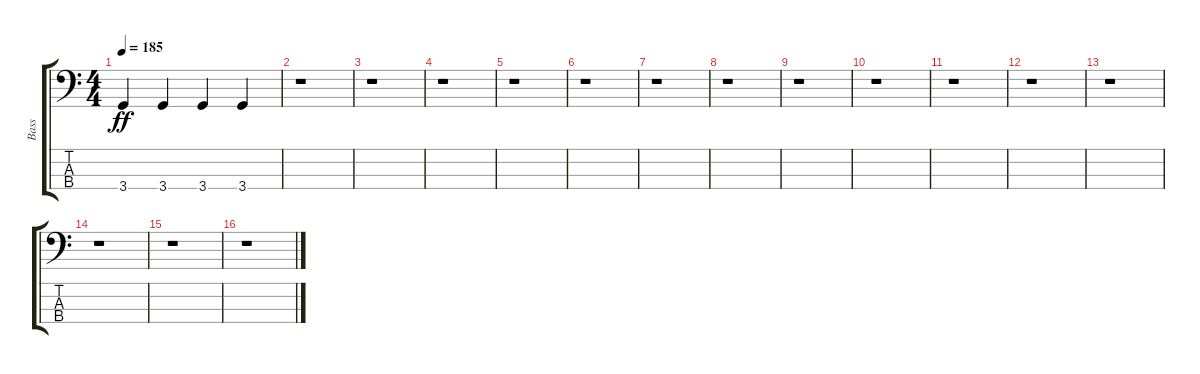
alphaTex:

\track ("Bass" "Bass") {instrument electricbassfinger}
\staff {score tabs}
\tuning (G2 D2 A1 E1) {hide}
\ts (4 4)
\tempo 185
\clef f4
\ks c
3.4.4{dy ff} 3.4.4 3.4.4 3.4.4 |
r.1 |
r.1 |
r.1 |
r.1 |
r.1 |
r.1 |
r.1 |
r.1 |
r.1 |
r.1 |
r.1 |
r.1 |
r.1 |
r.1 |
r.1
